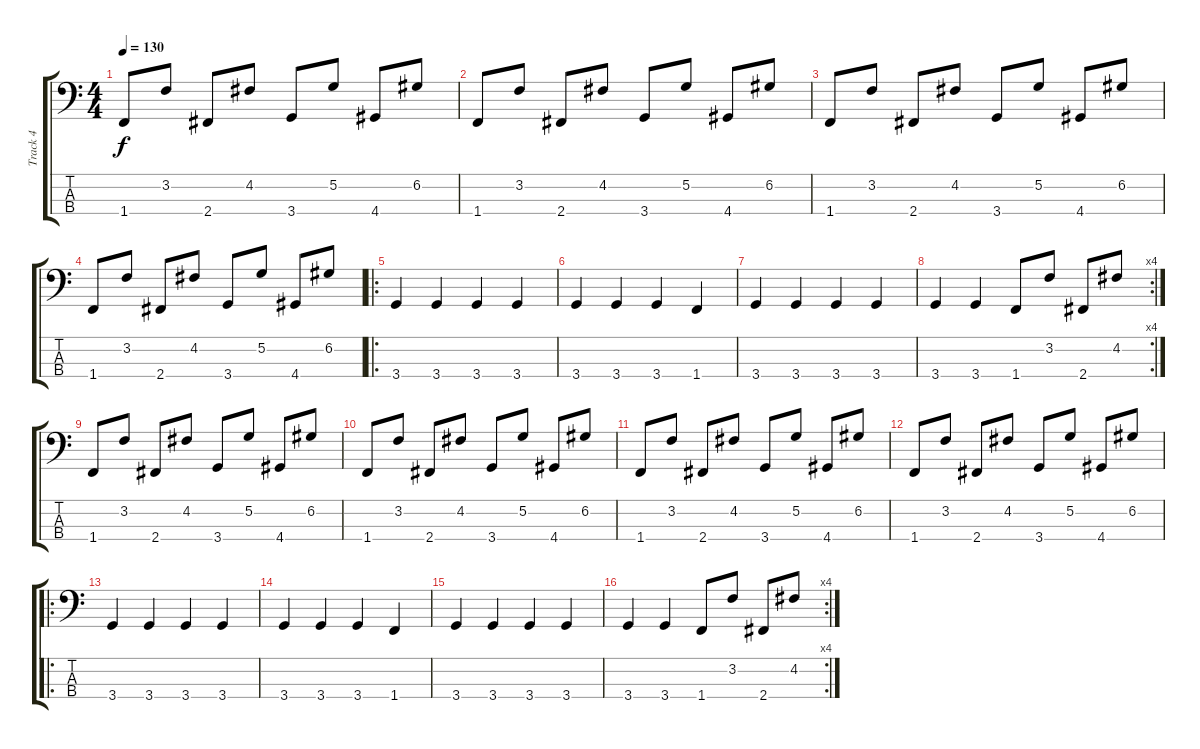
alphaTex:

\track ("Track 4" "Track 4") {instrument synthbass2}
\staff {score tabs}
\tuning (G2 D2 A1 E1) {hide}
\ts (4 4)
\tempo 130
\clef f4
\ks c
1.4.8{dy f} 3.2.8 2.4.8 4.2.8 3.4.8 5.2.8 4.4.8 6.2.8 |
1.4.8 3.2.8 2.4.8 4.2.8 3.4.8 5.2.8 4.4.8 6.2.8 |
1.4.8 3.2.8 2.4.8 4.2.8 3.4.8 5.2.8 4.4.8 6.2.8 |
1.4.8 3.2.8 2.4.8 4.2.8 3.4.8 5.2.8 4.4.8 6.2.8 |
\ro
3.4.4 3.4.4 3.4.4 3.4.4 |
3.4.4 3.4.4 3.4.4 1.4.4 |
3.4.4 3.4.4 3.4.4 3.4.4 |
\rc 4
3.4.4 3.4.4 1.4.8 3.2.8 2.4.8 4.2.8 |
1.4.8 3.2.8 2.4.8 4.2.8 3.4.8 5.2.8 4.4.8 6.2.8 |
1.4.8 3.2.8 2.4.8 4.2.8 3.4.8 5.2.8 4.4.8 6.2.8 |
1.4.8 3.2.8 2.4.8 4.2.8 3.4.8 5.2.8 4.4.8 6.2.8 |
1.4.8 3.2.8 2.4.8 4.2.8 3.4.8 5.2.8 4.4.8 6.2.8 |
\ro
3.4.4 3.4.4 3.4.4 3.4.4 |
3.4.4 3.4.4 3.4.4 1.4.4 |
3.4.4 3.4.4 3.4.4 3.4.4 |
\rc 4
3.4.4 3.4.4 1.4.8 3.2.8 2.4.8 4.2.8
